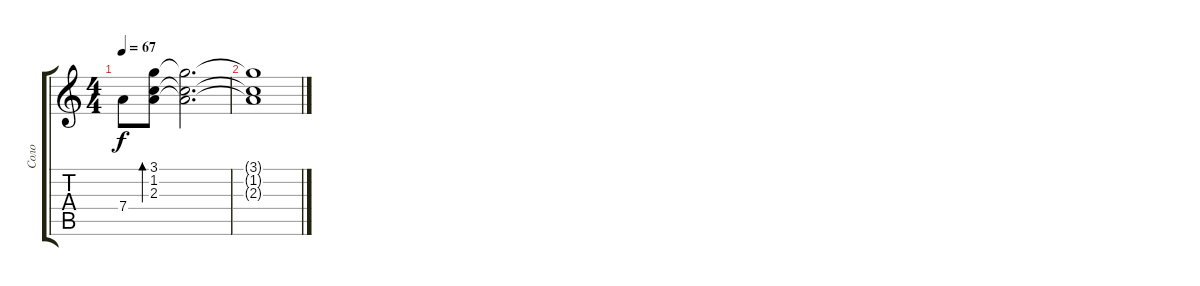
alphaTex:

\track ("Соло" "Соло") {instrument electricguitarclean}
\staff {score tabs}
\tuning (E4 B3 G3 D3 A2 E2) {hide}
\ts (4 4)
\tempo 67
\clef g2
\ks c
7.4{t}.8{dy f} (3.1 1.2 2.3).8{bd 480} (3.1{t} 1.2{t} 2.3{t}).2{d} |
(3.1{t} 1.2{t} 2.3{t}).1
